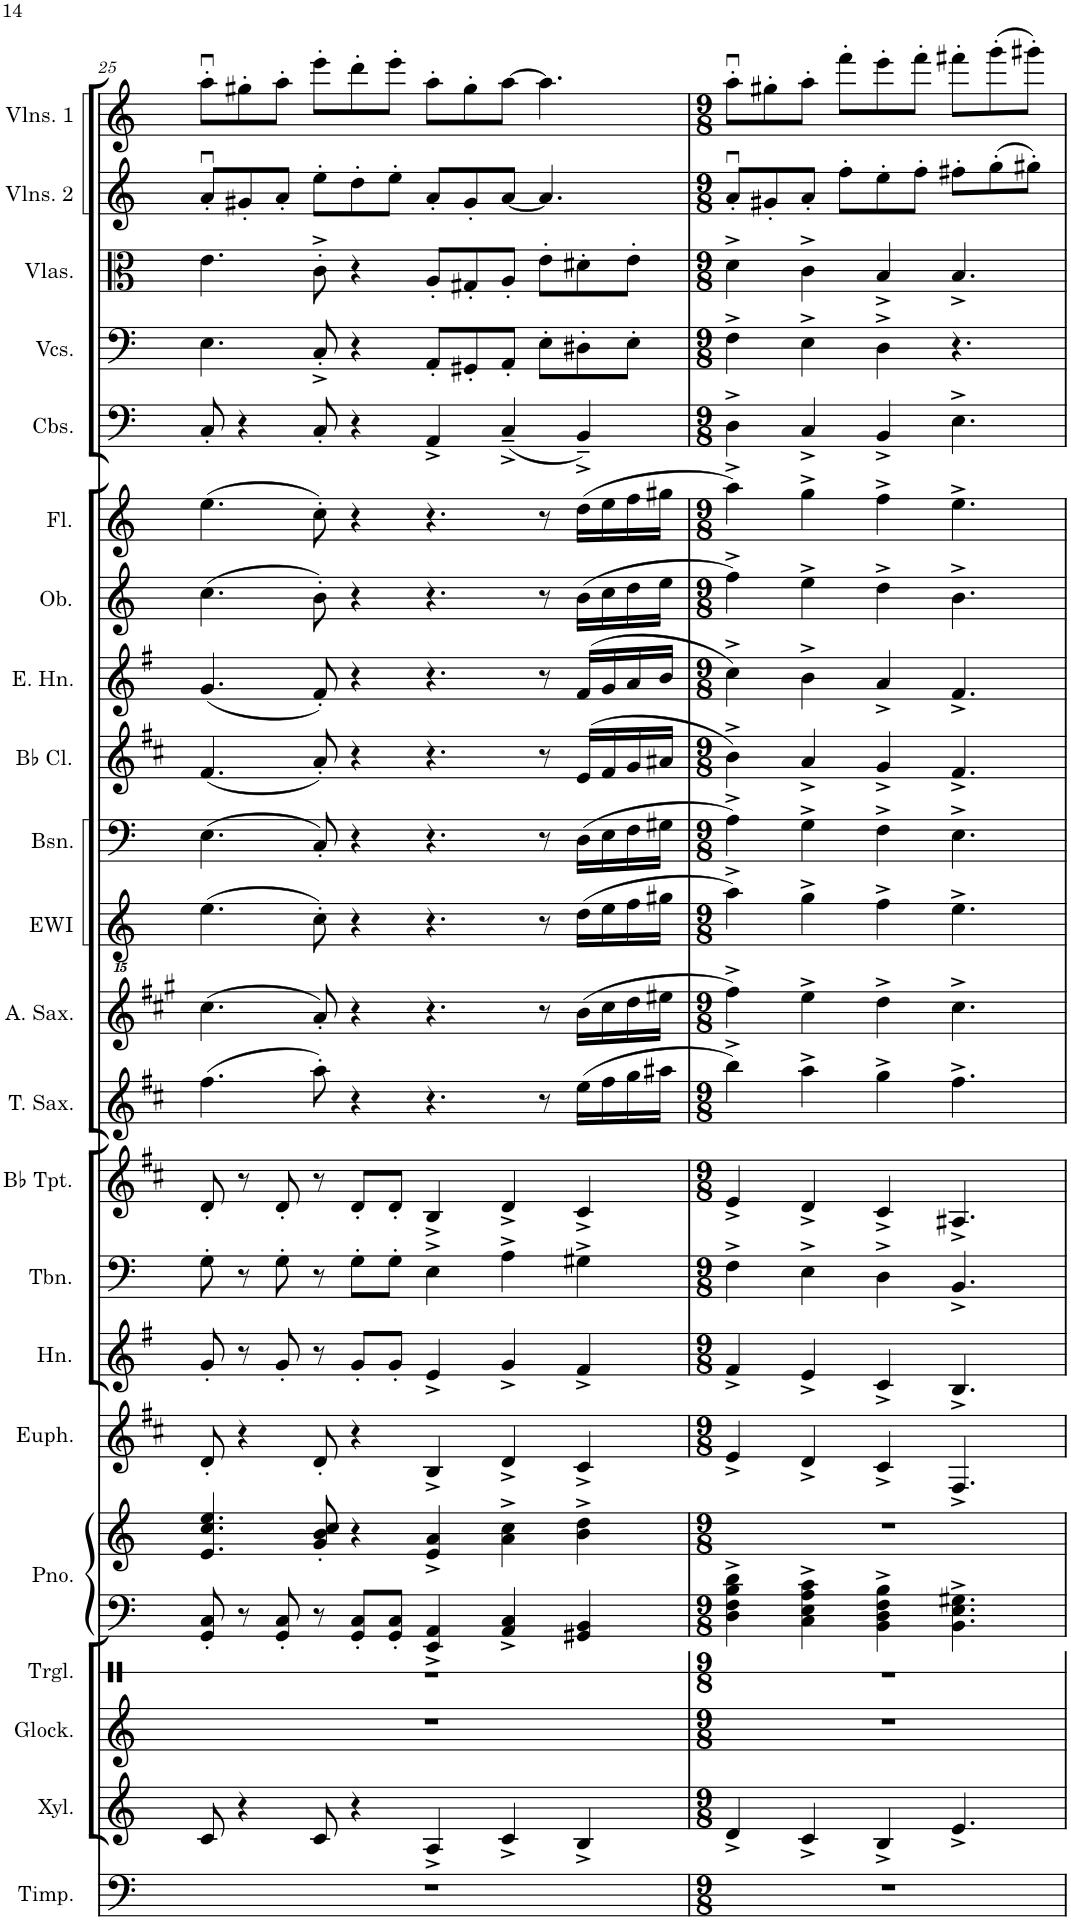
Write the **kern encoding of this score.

**kern	**kern	**kern	**kern	**kern	**kern	**kern	**kern	**kern	**kern	**kern	**kern	**kern	**kern	**kern	**kern	**kern	**kern	**kern	**kern	**kern	**kern	**kern
*part22	*part21	*part20	*part19	*part18	*part18	*part17	*part16	*part15	*part14	*part13	*part12	*part11	*part10	*part9	*part8	*part7	*part6	*part5	*part4	*part3	*part2	*part1
*staff23	*staff22	*staff21	*staff20	*staff19	*staff18	*staff17	*staff16	*staff15	*staff14	*staff13	*staff12	*staff11	*staff10	*staff9	*staff8	*staff7	*staff6	*staff5	*staff4	*staff3	*staff2	*staff1
*I"Timpani	*I"Xylophone	*I"Glockenspiel	*I"Triangle	*I"Piano	*	*I"Euphonium	*I"Horn	*I"Trombone	*I"Bb Trumpet	*I"Tenor Saxophone	*I"Alto Saxophone	*I"EWI	*I"Bassoon	*I"Bb Clarinet	*I"English Horn	*I"Oboe	*I"Flute	*I"Contrabasses	*I"Violoncellos	*I"Violas	*I"Violins 2	*I"Violins 1
*I'Timp.	*I'Xyl.	*I'Glock.	*I'Trgl.	*I'Pno.	*	*I'Euph.	*I'Hn.	*I'Tbn.	*I'Bb Tpt.	*I'T. Sax.	*I'A. Sax.	*I'EWI	*I'Bsn.	*I'Bb Cl.	*I'E. Hn.	*I'Ob.	*I'Fl.	*I'Cbs.	*I'Vcs.	*I'Vlas.	*I'Vlns. 2	*I'Vlns. 1
!!LO:PB:g=z
*clefF4	*clefG2	*clefG2	*clefX	*clefF4	*clefG2	*clefG2	*clefG2	*clefF4	*clefG2	*clefG2	*clefG2	*clefGvv2	*clefF4	*clefG2	*clefG2	*clefG2	*clefG2	*clefF4	*clefF4	*clefC3	*clefG2	*clefG2
*	*Trd-7c-12	*Trd-14c-24	*	*	*	*Trd8c14	*Trd4c7	*	*Trd1c2	*Trd8c14	*Trd5c9	*	*	*Trd1c2	*Trd4c7	*	*	*Trd7c12	*	*	*	*
*k[]	*k[]	*k[]	*k[]	*k[]	*k[]	*k[f#c#]	*k[f#]	*k[]	*k[f#c#]	*k[f#c#]	*k[f#c#g#]	*k[]	*k[]	*k[f#c#]	*k[f#]	*k[]	*k[]	*k[]	*k[]	*k[]	*k[]	*k[]
*M12/8	*M12/8	*M12/8	*M12/8	*M12/8	*M12/8	*M12/8	*M12/8	*M12/8	*M12/8	*M12/8	*M12/8	*M12/8	*M12/8	*M12/8	*M12/8	*M12/8	*M12/8	*M12/8	*M12/8	*M12/8	*M12/8	*M12/8
=25	=25	=25	=25	=25	=25	=25	=25	=25	=25	=25	=25	=25	=25	=25	=25	=25	=25	=25	=25	=25	=25	=25
1.r	8c/	1.r	1.r	8GG/' 8C/'	4.e/ 4.cc/ 4.ee/	8d'/	8g'/	8G'\	8d'/	(4.ff#\	(4.cc#\	(4.E\	(4.E\	(4.f#/	(4.g/	(4.cc\	(4.ee\	8C'/	4.E\	4.e\	8au'/L	8aau'\L
.	4r	.	.	8r	.	4r	8r	8r	8r	.	.	.	.	.	.	.	.	4r	.	.	8g#X'/	8gg#X'\
.	.	.	.	8GG/' 8C/'	.	.	8g'/	8G'\	8d'/	.	.	.	.	.	.	.	.	.	.	.	8a'/J	8aa'\J
.	8c/	.	.	8r	8g/' 8b/' 8cc/'	8d'/	8r	8r	8r	8aa'\)	8a'/)	8C'\)	8C'/)	8a'/)	8f#'/)	8b'\)	8cc'\)	8C'/	8C'^/	8c'^\	8ee'\L	8eee'\L
.	4r	.	.	8GG/' 8C/'L	4r	4r	8g'/L	8G'\L	8d'/L	4r	4r	4r	4r	4r	4r	4r	4r	4r	4r	4r	8dd'\	8ddd'\
.	.	.	.	8GG/' 8C/'J	.	.	8g'/J	8G'\J	8d'/J	.	.	.	.	.	.	.	.	.	.	.	8ee'\J	8eee'\J
.	4A^/	.	.	4EE/^ 4AA/^	4e/^ 4a/^	4B^/	4e^/	4E^\	4B^/	4.r	4.r	4.r	4.r	4.r	4.r	4.r	4.r	4AA^/	8AA'/L	8A'/L	8a'/L	8aa'\L
.	.	.	.	.	.	.	.	.	.	.	.	.	.	.	.	.	.	.	8GG#X'/	8G#X'/	8g#'/	8gg#'\
.	4c^/	.	.	4AA/^ 4C/^	4a\^ 4cc\^	4d^/	4g^/	4A^\	4d^/	.	.	.	.	.	.	.	.	(4C~^/	8AA'/J	8A'/J	[8a/J	[8aa\J
.	.	.	.	.	.	.	.	.	.	8r	8r	8r	8r	8r	8r	8r	8r	.	8E'\L	8e'\L	4.a/]	4.aa\]
.	4B^/	.	.	4GG#X/ 4BB/	4b\^ 4dd\^	4c#^/	4f#^/	4G#X^\	4c#^/	(16ee\LL	(16b\LL	(16D\LL	(16D\LL	(16e/LL	(16f#/LL	(16b\LL	(16dd\LL	4BB~^/)	8D#X'\	8d#X'\	.	.
.	.	.	.	.	.	.	.	.	.	16ff#\	16cc#\	16E\	16E\	16f#/	16g/	16cc\	16ee\	.	.	.	.	.
.	.	.	.	.	.	.	.	.	.	16gg\	16dd\	16F\	16F\	16g/	16a/	16dd\	16ff\	.	8E'\J	8e'\J	.	.
.	.	.	.	.	.	.	.	.	.	16aa#X\JJ	16ee#X\JJ	16G#X\JJ	16G#X\JJ	16a#X/JJ	16b/JJ	16ee\JJ	16gg#X\JJ	.	.	.	.	.
=26	=26	=26	=26	=26	=26	=26	=26	=26	=26	=26	=26	=26	=26	=26	=26	=26	=26	=26	=26	=26	=26	=26
*M9/8	*M9/8	*M9/8	*M9/8	*M9/8	*M9/8	*M9/8	*M9/8	*M9/8	*M9/8	*M9/8	*M9/8	*M9/8	*M9/8	*M9/8	*M9/8	*M9/8	*M9/8	*M9/8	*M9/8	*M9/8	*M9/8	*M9/8
8%9r	4d^/	8%9r	8%9r	4D\^ 4F\^ 4B\^ 4d\^	8%9r	4e^/	4f#^/	4F^\	4e^/	4bb^\)	4ff#^\)	4A^\)	4A^\)	4b^\)	4cc^\)	4ff^\)	4aa^\)	4D^\	4F^\	4d^\	8au'/L	8aau'\L
.	.	.	.	.	.	.	.	.	.	.	.	.	.	.	.	.	.	.	.	.	8g#X'/	8gg#X'\
.	4c^/	.	.	4C\^ 4E\^ 4A\^ 4c\^	.	4d^/	4e^/	4E^\	4d^/	4aa^\	4ee^\	4G^\	4G^\	4a^/	4b^\	4ee^\	4gg^\	4C^/	4E^\	4c^\	8a'/J	8aa'\J
.	.	.	.	.	.	.	.	.	.	.	.	.	.	.	.	.	.	.	.	.	8ff'\L	8fff'\L
.	4B^/	.	.	4BB\^ 4D\^ 4F\^ 4B\^	.	4c#^/	4c^/	4D^\	4c#^/	4gg^\	4dd^\	4F^\	4F^\	4g^/	4a^/	4dd^\	4ff^\	4BB^/	4D^\	4B^/	8ee'\	8eee'\
.	.	.	.	.	.	.	.	.	.	.	.	.	.	.	.	.	.	.	.	.	8ff'\J	8fff'\J
.	4.e^/	.	.	4.BB\^ 4.E\^ 4.G#X\^	.	4.F#^/	4.B^/	4.BB^/	4.A#X^/	4.ff#^\	4.cc#^\	4.E^\	4.E^\	4.f#^/	4.f#^/	4.b^\	4.ee^\	4.E^\	4.r	4.B^/	8ff#X'\L	8fff#X'\L
.	.	.	.	.	.	.	.	.	.	.	.	.	.	.	.	.	.	.	.	.	(8gg'\	(8ggg'\
.	.	.	.	.	.	.	.	.	.	.	.	.	.	.	.	.	.	.	.	.	8gg#X'\J)	8ggg#X'\J)
=	=	=	=	=	=	=	=	=	=	=	=	=	=	=	=	=	=	=	=	=	=	=
*-	*-	*-	*-	*-	*-	*-	*-	*-	*-	*-	*-	*-	*-	*-	*-	*-	*-	*-	*-	*-	*-	*-
